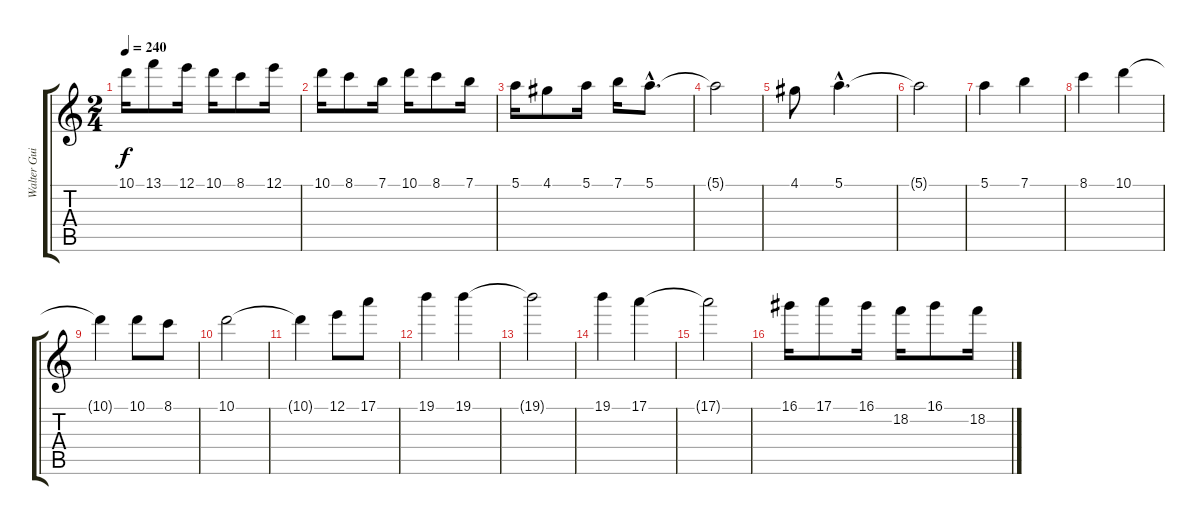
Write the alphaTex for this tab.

\track ("Walter Guiardino" "Walter Gui") {instrument distortionguitar}
\staff {score tabs}
\tuning (E4 B3 G3 D3 A2 E2) {hide}
\ts (2 4)
\tempo 240
\clef g2
\ks c
10.1.16{dy f} 13.1.8 12.1.16 10.1.16 8.1.8 12.1.16 |
10.1.16 8.1.8 7.1.16 10.1.16 8.1.8 7.1.16 |
5.1.16 4.1.8 5.1.16 7.1.16 5.1{hac}.8{d} |
5.1{t}.2 |
4.1.8 5.1{hac}.4{d} |
5.1{t}.2 |
5.1.4 7.1.4 |
8.1.4 10.1.4 |
10.1{t}.4 10.1.8 8.1.8 |
10.1.2 |
10.1{t}.4 12.1.8 17.1.8 |
19.1.4 19.1.4 |
19.1{t}.2 |
19.1.4 17.1.4 |
17.1{t}.2 |
16.1.16 17.1.8 16.1.16 18.2.16 16.1.8 18.2.16
